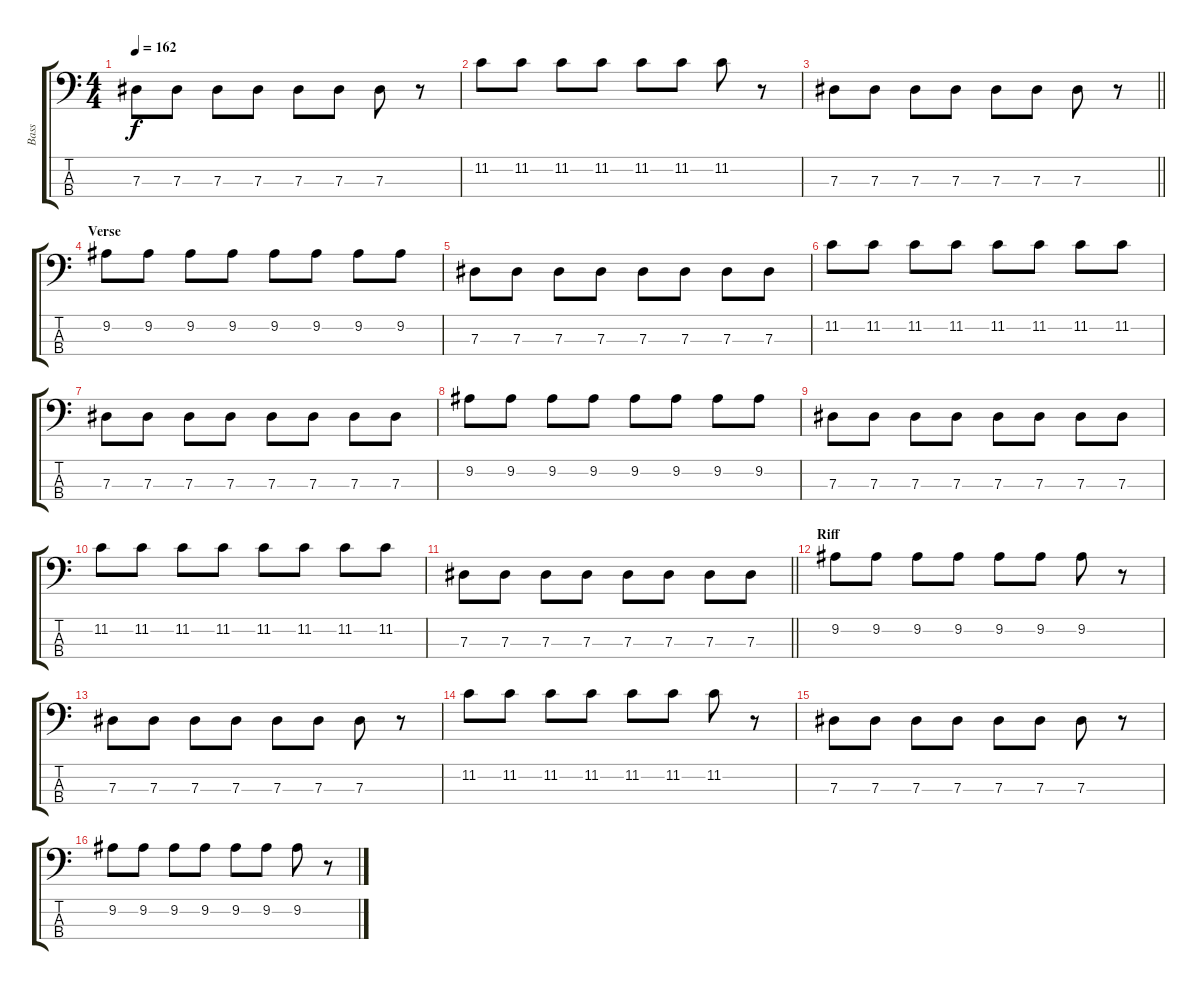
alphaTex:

\track ("Bass" "Bass") {instrument electricbasspick}
\staff {score tabs}
\tuning (Gb2 Db2 Ab1 Eb1) {hide}
\ts (4 4)
\tempo 162
\clef f4
\ks c
7.3.8{dy f} 7.3.8 7.3.8 7.3.8 7.3.8 7.3.8 7.3.8 r.8 |
11.2.8 11.2.8 11.2.8 11.2.8 11.2.8 11.2.8 11.2.8 r.8 |
\barLineRight lightlight
7.3.8 7.3.8 7.3.8 7.3.8 7.3.8 7.3.8 7.3.8 r.8 |
\section ("" "Verse")
9.2.8 9.2.8 9.2.8 9.2.8 9.2.8 9.2.8 9.2.8 9.2.8 |
7.3.8 7.3.8 7.3.8 7.3.8 7.3.8 7.3.8 7.3.8 7.3.8 |
11.2.8 11.2.8 11.2.8 11.2.8 11.2.8 11.2.8 11.2.8 11.2.8 |
7.3.8 7.3.8 7.3.8 7.3.8 7.3.8 7.3.8 7.3.8 7.3.8 |
9.2.8 9.2.8 9.2.8 9.2.8 9.2.8 9.2.8 9.2.8 9.2.8 |
7.3.8 7.3.8 7.3.8 7.3.8 7.3.8 7.3.8 7.3.8 7.3.8 |
11.2.8 11.2.8 11.2.8 11.2.8 11.2.8 11.2.8 11.2.8 11.2.8 |
\barLineRight lightlight
7.3.8 7.3.8 7.3.8 7.3.8 7.3.8 7.3.8 7.3.8 7.3.8 |
\section ("" "Riff")
9.2.8 9.2.8 9.2.8 9.2.8 9.2.8 9.2.8 9.2.8 r.8 |
7.3.8 7.3.8 7.3.8 7.3.8 7.3.8 7.3.8 7.3.8 r.8 |
11.2.8 11.2.8 11.2.8 11.2.8 11.2.8 11.2.8 11.2.8 r.8 |
7.3.8 7.3.8 7.3.8 7.3.8 7.3.8 7.3.8 7.3.8 r.8 |
9.2.8 9.2.8 9.2.8 9.2.8 9.2.8 9.2.8 9.2.8 r.8
